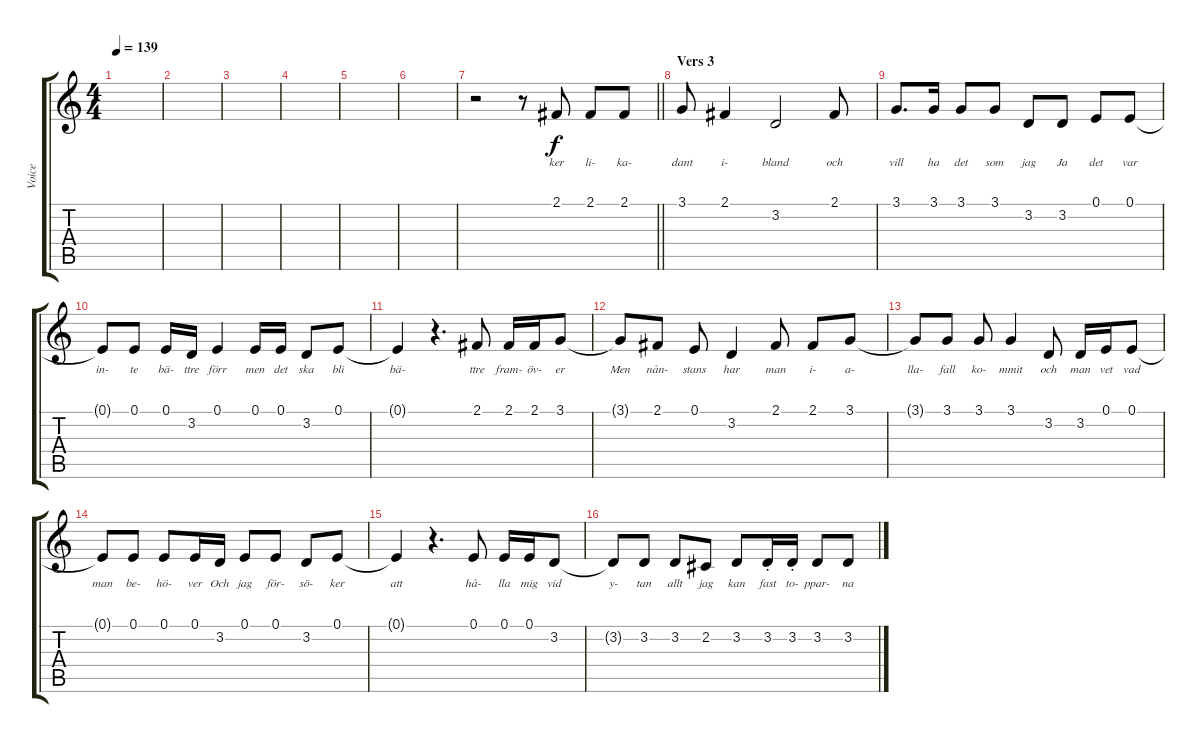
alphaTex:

\track ("Voice" "Voice") {instrument clarinet}
\staff {score tabs}
\tuning (E4 B3 G3 D3 A2 E2) {hide}
\ts (4 4)
\tempo 139
\clef g2
\ks c
|
|
|
|
|
|
\barLineRight lightlight
r.2 r.8 2.1.8{lyrics (0 "ker") lyrics (1 "") lyrics (2 "") lyrics (3 "") lyrics (4 "")} 2.1.8{lyrics (0 "li-") lyrics (1 "") lyrics (2 "") lyrics (3 "") lyrics (4 "")} 2.1.8{lyrics (0 "ka-") lyrics (1 "") lyrics (2 "") lyrics (3 "") lyrics (4 "")} |
\section ("" "Vers 3")
3.1.8{lyrics (0 "dant") lyrics (1 "") lyrics (2 "") lyrics (3 "") lyrics (4 "")} 2.1.4{lyrics (0 "i-") lyrics (1 "") lyrics (2 "") lyrics (3 "") lyrics (4 "")} 3.2.2{lyrics (0 "bland") lyrics (1 "") lyrics (2 "") lyrics (3 "") lyrics (4 "")} 2.1.8{lyrics (0 "och") lyrics (1 "") lyrics (2 "") lyrics (3 "") lyrics (4 "")} |
3.1.8{d lyrics (0 "vill") lyrics (1 "") lyrics (2 "") lyrics (3 "") lyrics (4 "")} 3.1.16{lyrics (0 "ha") lyrics (1 "") lyrics (2 "") lyrics (3 "") lyrics (4 "")} 3.1.8{lyrics (0 "det") lyrics (1 "") lyrics (2 "") lyrics (3 "") lyrics (4 "")} 3.1.8{lyrics (0 "som") lyrics (1 "") lyrics (2 "") lyrics (3 "") lyrics (4 "")} 3.2.8{lyrics (0 "jag") lyrics (1 "") lyrics (2 "") lyrics (3 "") lyrics (4 "")} 3.2.8{lyrics (0 "Ja") lyrics (1 "") lyrics (2 "") lyrics (3 "") lyrics (4 "")} 0.1.8{lyrics (0 "det") lyrics (1 "") lyrics (2 "") lyrics (3 "") lyrics (4 "")} 0.1.8{lyrics (0 "var") lyrics (1 "") lyrics (2 "") lyrics (3 "") lyrics (4 "")} |
0.1{t}.8{lyrics (0 "in-") lyrics (1 "") lyrics (2 "") lyrics (3 "") lyrics (4 "")} 0.1.8{lyrics (0 "te") lyrics (1 "") lyrics (2 "") lyrics (3 "") lyrics (4 "")} 0.1.16{lyrics (0 "bä-") lyrics (1 "") lyrics (2 "") lyrics (3 "") lyrics (4 "")} 3.2.16{lyrics (0 "ttre") lyrics (1 "") lyrics (2 "") lyrics (3 "") lyrics (4 "")} 0.1.4{lyrics (0 "förr") lyrics (1 "") lyrics (2 "") lyrics (3 "") lyrics (4 "")} 0.1.16{lyrics (0 "men") lyrics (1 "") lyrics (2 "") lyrics (3 "") lyrics (4 "")} 0.1.16{lyrics (0 "det") lyrics (1 "") lyrics (2 "") lyrics (3 "") lyrics (4 "")} 3.2.8{lyrics (0 "ska") lyrics (1 "") lyrics (2 "") lyrics (3 "") lyrics (4 "")} 0.1.8{lyrics (0 "bli") lyrics (1 "") lyrics (2 "") lyrics (3 "") lyrics (4 "")} |
0.1{t}.4{lyrics (0 "bä-") lyrics (1 "") lyrics (2 "") lyrics (3 "") lyrics (4 "")} r.4{d} 2.1.8{lyrics (0 "ttre") lyrics (1 "") lyrics (2 "") lyrics (3 "") lyrics (4 "")} 2.1.16{lyrics (0 "fram-") lyrics (1 "") lyrics (2 "") lyrics (3 "") lyrics (4 "")} 2.1.16{lyrics (0 "öv-") lyrics (1 "") lyrics (2 "") lyrics (3 "") lyrics (4 "")} 3.1.8{lyrics (0 "er") lyrics (1 "") lyrics (2 "") lyrics (3 "") lyrics (4 "")} |
3.1{t}.8{lyrics (0 "Men") lyrics (1 "") lyrics (2 "") lyrics (3 "") lyrics (4 "")} 2.1.8{lyrics (0 "nån-") lyrics (1 "") lyrics (2 "") lyrics (3 "") lyrics (4 "")} 0.1.8{lyrics (0 "stans") lyrics (1 "") lyrics (2 "") lyrics (3 "") lyrics (4 "")} 3.2.4{lyrics (0 "har") lyrics (1 "") lyrics (2 "") lyrics (3 "") lyrics (4 "")} 2.1.8{lyrics (0 "man") lyrics (1 "") lyrics (2 "") lyrics (3 "") lyrics (4 "")} 2.1.8{lyrics (0 "i-") lyrics (1 "") lyrics (2 "") lyrics (3 "") lyrics (4 "")} 3.1.8{lyrics (0 "a-") lyrics (1 "") lyrics (2 "") lyrics (3 "") lyrics (4 "")} |
3.1{t}.8{lyrics (0 "lla-") lyrics (1 "") lyrics (2 "") lyrics (3 "") lyrics (4 "")} 3.1.8{lyrics (0 "fall") lyrics (1 "") lyrics (2 "") lyrics (3 "") lyrics (4 "")} 3.1.8{lyrics (0 "ko-") lyrics (1 "") lyrics (2 "") lyrics (3 "") lyrics (4 "")} 3.1.4{lyrics (0 "mmit") lyrics (1 "") lyrics (2 "") lyrics (3 "") lyrics (4 "")} 3.2.8{lyrics (0 "och") lyrics (1 "") lyrics (2 "") lyrics (3 "") lyrics (4 "")} 3.2.16{lyrics (0 "man") lyrics (1 "") lyrics (2 "") lyrics (3 "") lyrics (4 "")} 0.1.16{lyrics (0 "vet") lyrics (1 "") lyrics (2 "") lyrics (3 "") lyrics (4 "")} 0.1.8{lyrics (0 "vad") lyrics (1 "") lyrics (2 "") lyrics (3 "") lyrics (4 "")} |
0.1{t}.8{lyrics (0 "man") lyrics (1 "") lyrics (2 "") lyrics (3 "") lyrics (4 "")} 0.1.8{lyrics (0 "be-") lyrics (1 "") lyrics (2 "") lyrics (3 "") lyrics (4 "")} 0.1.8{lyrics (0 "hö-") lyrics (1 "") lyrics (2 "") lyrics (3 "") lyrics (4 "")} 0.1.16{lyrics (0 "ver") lyrics (1 "") lyrics (2 "") lyrics (3 "") lyrics (4 "")} 3.2.16{lyrics (0 "Och") lyrics (1 "") lyrics (2 "") lyrics (3 "") lyrics (4 "")} 0.1.8{lyrics (0 "jag") lyrics (1 "") lyrics (2 "") lyrics (3 "") lyrics (4 "")} 0.1.8{lyrics (0 "för-") lyrics (1 "") lyrics (2 "") lyrics (3 "") lyrics (4 "")} 3.2.8{lyrics (0 "sö-") lyrics (1 "") lyrics (2 "") lyrics (3 "") lyrics (4 "")} 0.1.8{lyrics (0 "ker") lyrics (1 "") lyrics (2 "") lyrics (3 "") lyrics (4 "")} |
0.1{t}.4{lyrics (0 "att") lyrics (1 "") lyrics (2 "") lyrics (3 "") lyrics (4 "")} r.4{d} 0.1.8{lyrics (0 "hå-") lyrics (1 "") lyrics (2 "") lyrics (3 "") lyrics (4 "")} 0.1.16{lyrics (0 "lla") lyrics (1 "") lyrics (2 "") lyrics (3 "") lyrics (4 "")} 0.1.16{lyrics (0 "mig") lyrics (1 "") lyrics (2 "") lyrics (3 "") lyrics (4 "")} 3.2.8{lyrics (0 "vid") lyrics (1 "") lyrics (2 "") lyrics (3 "") lyrics (4 "")} |
3.2{t}.8{lyrics (0 "y-") lyrics (1 "") lyrics (2 "") lyrics (3 "") lyrics (4 "")} 3.2.8{lyrics (0 "tan") lyrics (1 "") lyrics (2 "") lyrics (3 "") lyrics (4 "")} 3.2.8{lyrics (0 "allt") lyrics (1 "") lyrics (2 "") lyrics (3 "") lyrics (4 "")} 2.2.8{lyrics (0 "jag") lyrics (1 "") lyrics (2 "") lyrics (3 "") lyrics (4 "")} 3.2.8{lyrics (0 "kan") lyrics (1 "") lyrics (2 "") lyrics (3 "") lyrics (4 "")} 3.2{st}.16{lyrics (0 "fast") lyrics (1 "") lyrics (2 "") lyrics (3 "") lyrics (4 "")} 3.2{st}.16{lyrics (0 "to-") lyrics (1 "") lyrics (2 "") lyrics (3 "") lyrics (4 "")} 3.2.8{lyrics (0 "ppar-") lyrics (1 "") lyrics (2 "") lyrics (3 "") lyrics (4 "")} 3.2.8{lyrics (0 "na") lyrics (1 "") lyrics (2 "") lyrics (3 "") lyrics (4 "")}
